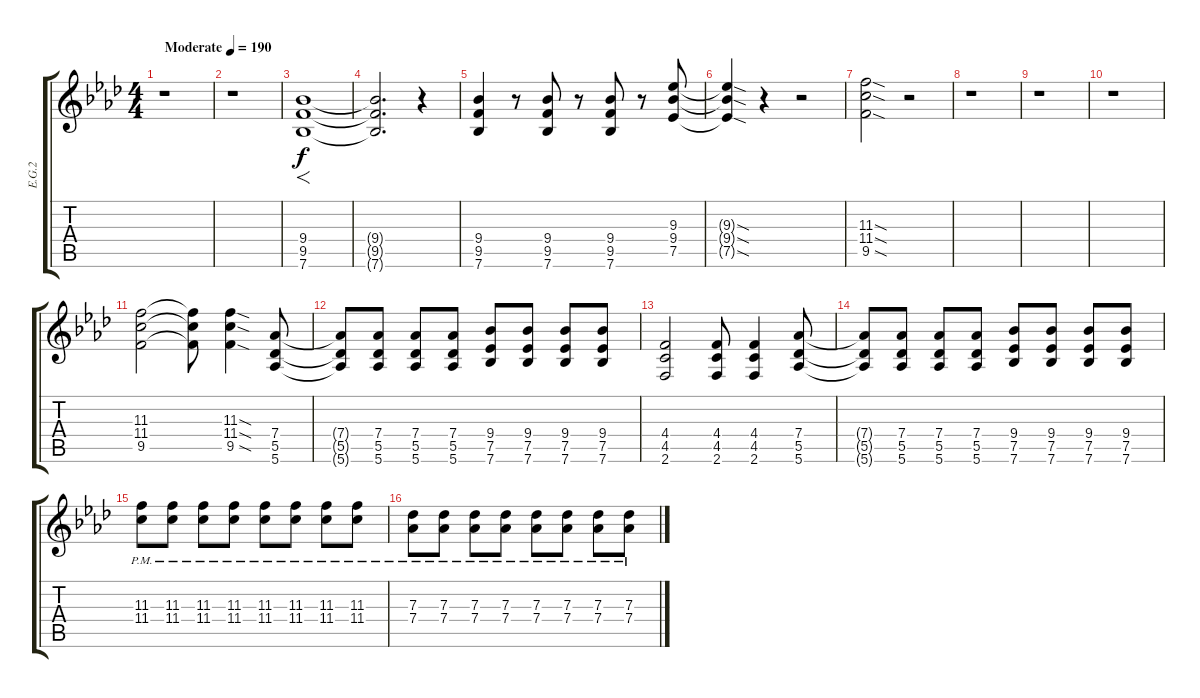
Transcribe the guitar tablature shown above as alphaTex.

\track ("E.G.2" "E.G.2") {instrument distortionguitar}
\staff {score tabs}
\tuning (Eb4 Bb3 Gb3 Db3 Ab2 Eb2) {hide}
\ts (4 4)
\tempo (190 "Moderate")
\clef g2
\ks ab
r.1{dy f instrument distortionguitar} |
r.1 |
(9.4 9.5 7.6).1{f} |
(9.4{t} 9.5{t} 7.6{t}).2{d} r.4 |
(9.4 9.5 7.6).4 r.8 (9.4 9.5 7.6).8 r.8 (9.4 9.5 7.6).8 r.8 (9.3 9.4 7.5).8 |
(9.3{sod t} 9.4{sod t} 7.5{sod t}).4 r.4 r.2 |
(11.3{sod} 11.4{sod} 9.5{sod}).2 r.2 |
r.1 |
r.1 |
r.1 |
(11.3 11.4 9.5).2 (11.3{t} 11.4{t} 9.5{t}).8 (11.3{sod} 11.4{sod} 9.5{sod}).4 (7.4 5.5 5.6).8 |
(7.4{t} 5.5{t} 5.6{t}).8 (7.4 5.5 5.6).8 (7.4 5.5 5.6).8 (7.4 5.5 5.6).8 (9.4 7.5 7.6).8 (9.4 7.5 7.6).8 (9.4 7.5 7.6).8 (9.4 7.5 7.6).8 |
(4.4 4.5 2.6).2 (4.4 4.5 2.6).8 (4.4 4.5 2.6).4 (7.4 5.5 5.6).8 |
(7.4{t} 5.5{t} 5.6{t}).8 (7.4 5.5 5.6).8 (7.4 5.5 5.6).8 (7.4 5.5 5.6).8 (9.4 7.5 7.6).8 (9.4 7.5 7.6).8 (9.4 7.5 7.6).8 (9.4 7.5 7.6).8 |
(11.3{pm} 11.4{pm}).8 (11.3{pm} 11.4{pm}).8 (11.3{pm} 11.4{pm}).8 (11.3{pm} 11.4{pm}).8 (11.3{pm} 11.4{pm}).8 (11.3{pm} 11.4{pm}).8 (11.3{pm} 11.4{pm}).8 (11.3{pm} 11.4{pm}).8 |
(7.3{pm} 7.4{pm}).8 (7.3{pm} 7.4{pm}).8 (7.3{pm} 7.4{pm}).8 (7.3{pm} 7.4{pm}).8 (7.3{pm} 7.4{pm}).8 (7.3{pm} 7.4{pm}).8 (7.3{pm} 7.4{pm}).8 (7.3{pm} 7.4{pm}).8
